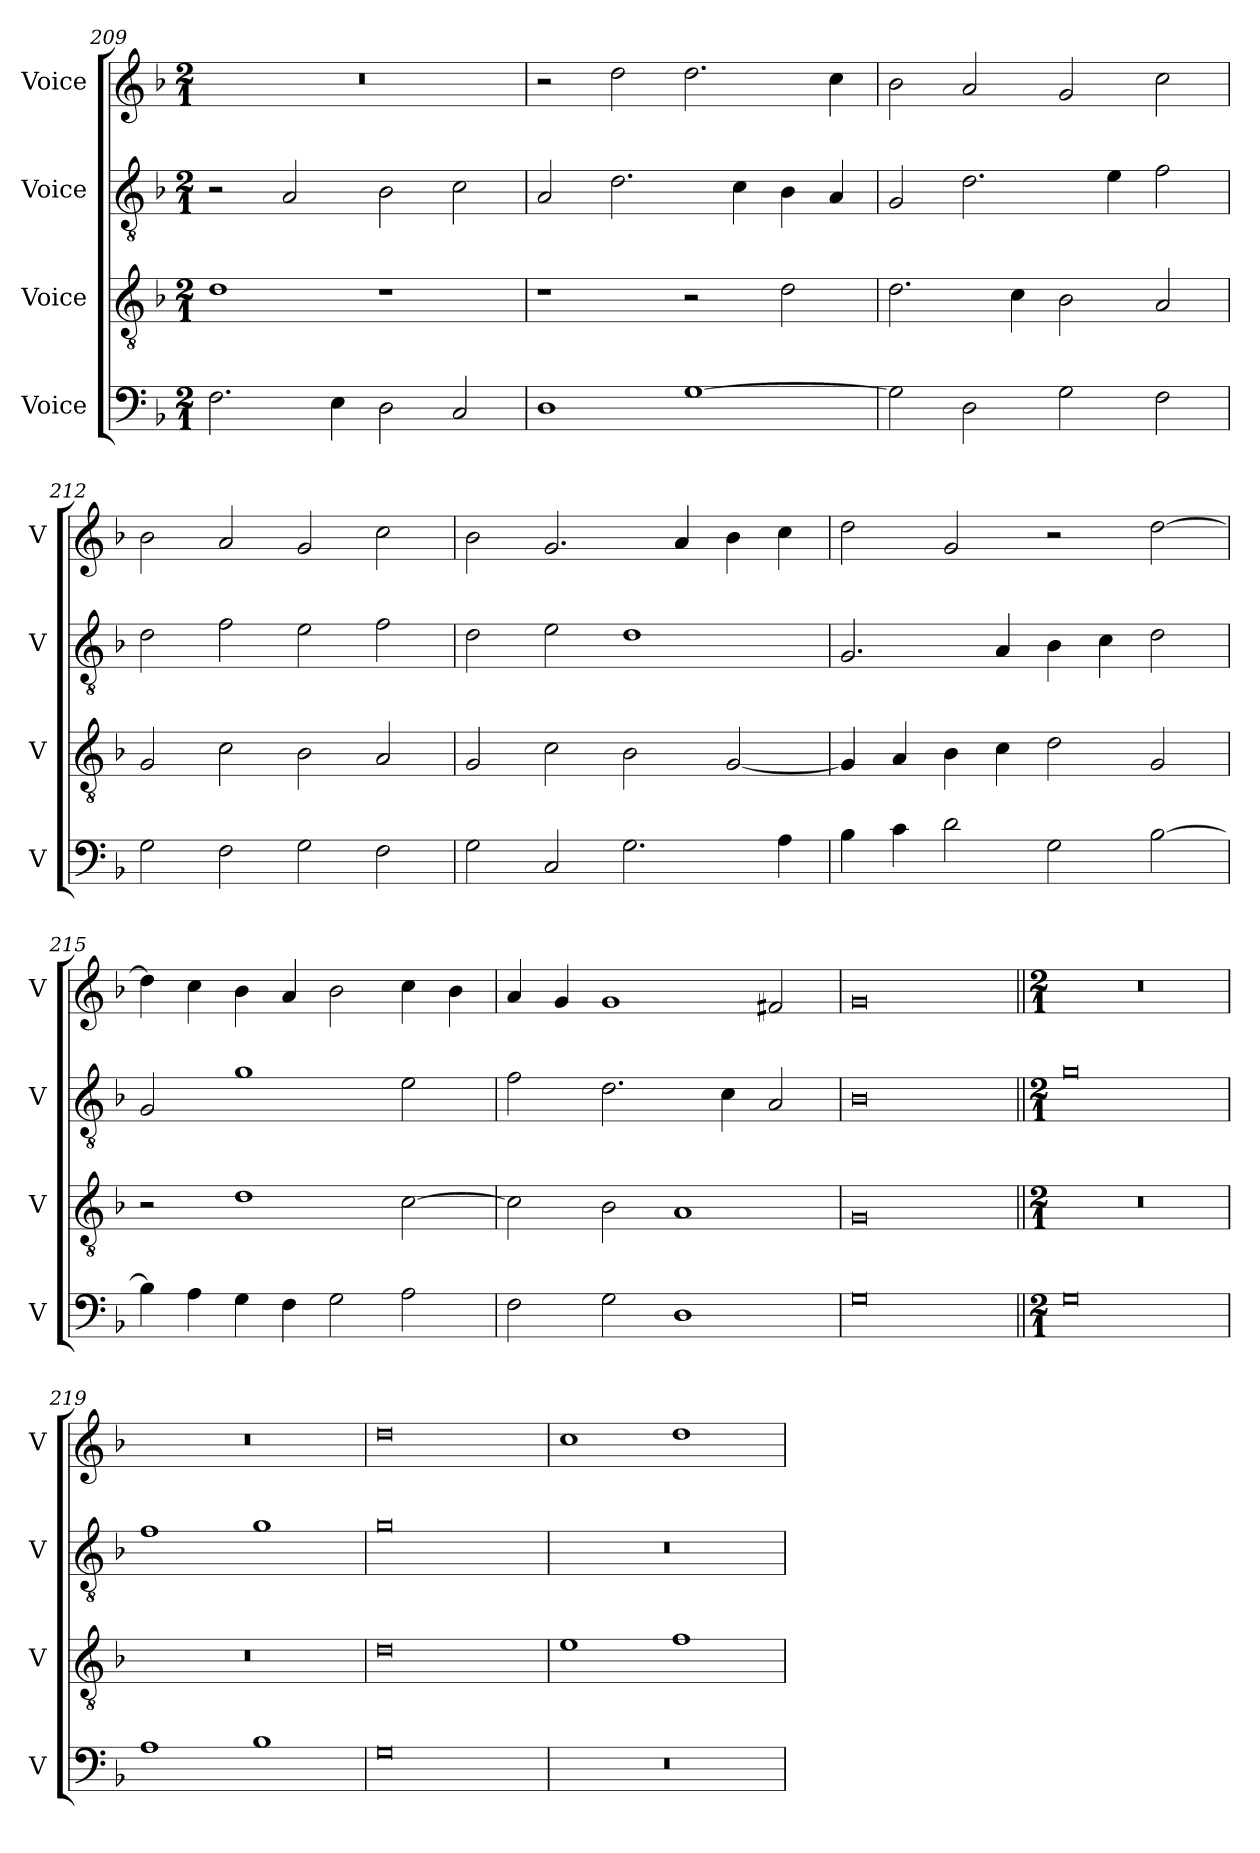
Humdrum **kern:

**kern	**kern	**kern	**kern
*part4	*part3	*part2	*part1
*staff4	*staff3	*staff2	*staff1
*I"Voice	*I"Voice	*I"Voice	*I"Voice
*I'V	*I'V	*I'V	*I'V
*clefF4	*clefGv2	*clefGv2	*clefG2
*k[b-]	*k[b-]	*k[b-]	*k[b-]
*M2/1	*M2/1	*M2/1	*M2/1
=209	=209	=209	=209
2.F\	1d	2r	0r
.	.	2A/	.
4E\	.	.	.
2D\	1r	2B-\	.
2C/	.	2c\	.
=210	=210	=210	=210
1D	1r	2A/	2r
.	.	2.d\	2dd\
[1G	2r	.	2.dd\
.	.	4c\	.
.	2d\	4B-\	.
.	.	4A/	4cc\
!!LO:LB:g=z
=211	=211	=211	=211
2G\]	2.d\	2G/	2b-\
2D\	.	2.d\	2a/
.	4c\	.	.
2G\	2B-\	.	2g/
.	.	4e\	.
2F\	2A/	2f\	2cc\
=212	=212	=212	=212
2G\	2G/	2d\	2b-\
2F\	2c\	2f\	2a/
2G\	2B-\	2e\	2g/
2F\	2A/	2f\	2cc\
=213	=213	=213	=213
2G\	2G/	2d\	2b-\
2C/	2c\	2e\	2.g/
2.G\	2B-\	1d	.
.	.	.	4a/
.	[2G/	.	4b-\
4A\	.	.	4cc\
=214	=214	=214	=214
4B-\	4G/]	2.G/	2dd\
4c\	4A/	.	.
2d\	4B-\	.	2g/
.	4c\	4A/	.
2G\	2d\	4B-\	2r
.	.	4c\	.
[2B-\	2G/	2d\	[2dd\
=215	=215	=215	=215
4B-\]	2r	2G/	4dd\]
4A\	.	.	4cc\
4G\	1d	1g	4b-\
4F\	.	.	4a/
2G\	.	.	2b-\
2A\	[2c\	2e\	4cc\
.	.	.	4b-\
=216	=216	=216	=216
2F\	2c\]	2f\	4a/
.	.	.	4g/
2G\	2B-\	2.d\	1g
1D	1A	.	.
.	.	4c\	.
.	.	2A/	2f#X/
!!LO:PB:g=z
=217	=217	=217	=217
0G	0G	0B-	0g
=218||	=218||	=218||	=218||
*M2/1	*M2/1	*M2/1	*M2/1
0G	0r	0g	0r
=219	=219	=219	=219
1A	0r	1f	0r
1B-	.	1g	.
=220	=220	=220	=220
0G	0d	0g	0dd
=221	=221	=221	=221
0r	1e	0r	1cc
.	1f	.	1dd
=	=	=	=
*-	*-	*-	*-
